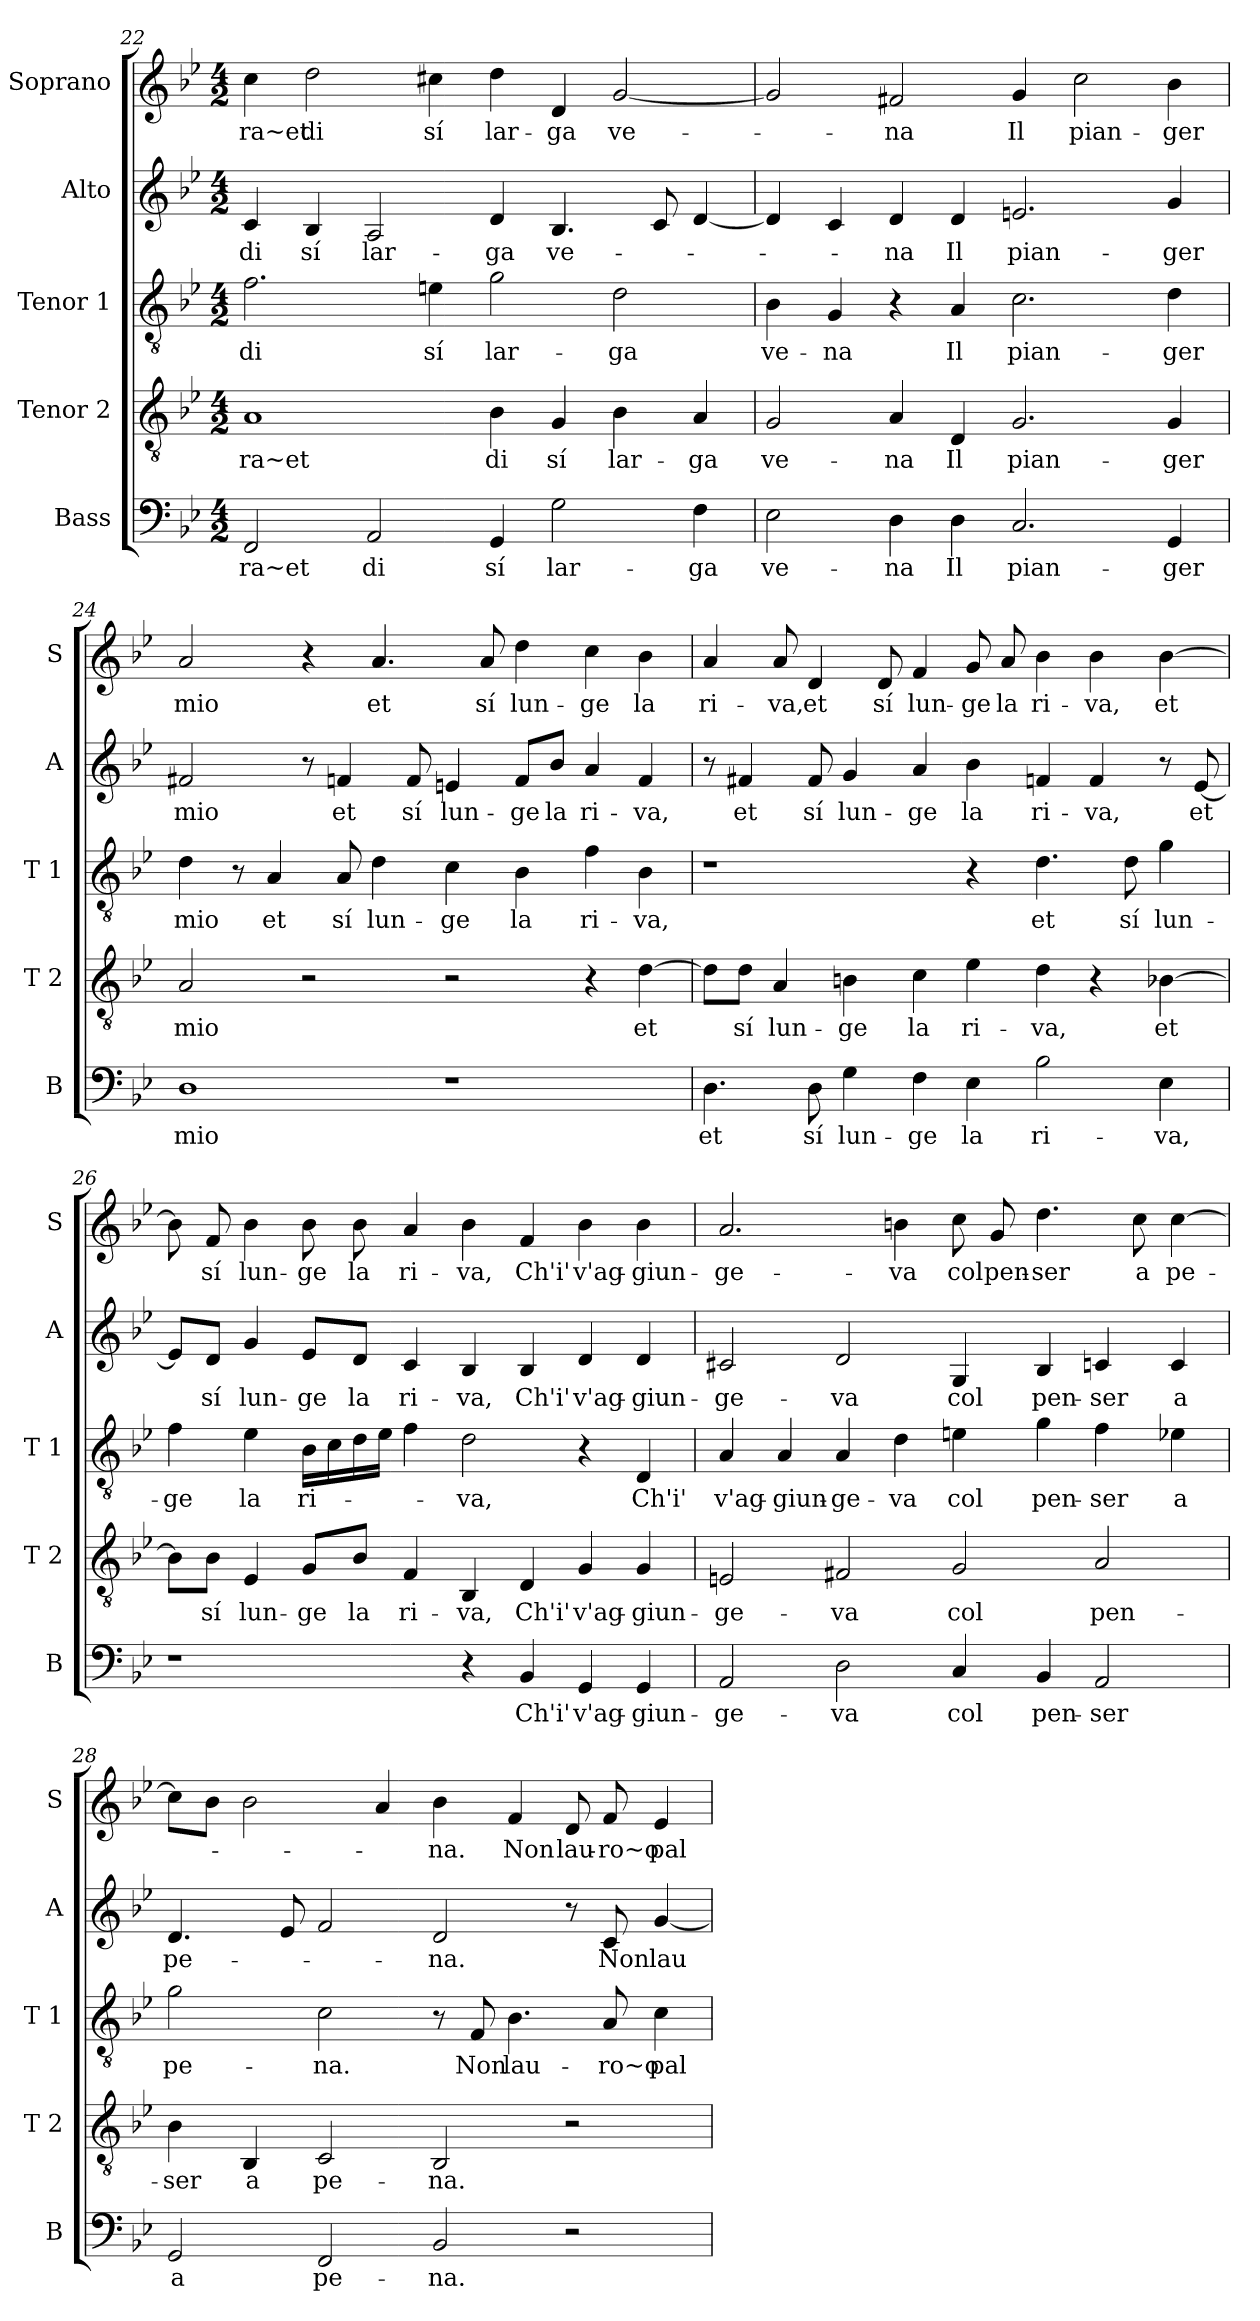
**kern	**text	**kern	**text	**kern	**text	**kern	**text	**kern	**text
*part5	*part5	*part4	*part4	*part3	*part3	*part2	*part2	*part1	*part1
*staff5	*staff5	*staff4	*staff4	*staff3	*staff3	*staff2	*staff2	*staff1	*staff1
*I"Bass	*	*I"Tenor 2	*	*I"Tenor 1	*	*I"Alto	*	*I"Soprano	*
*I'B	*	*I'T 2	*	*I'T 1	*	*I'A	*	*I'S	*
*clefF4	*	*clefGv2	*	*clefGv2	*	*clefG2	*	*clefG2	*
*k[b-e-]	*	*k[b-e-]	*	*k[b-e-]	*	*k[b-e-]	*	*k[b-e-]	*
*B-:	*	*B-:	*	*B-:	*	*B-:	*	*B-:	*
*M4/2	*	*M4/2	*	*M4/2	*	*M4/2	*	*M4/2	*
=22	=22	=22	=22	=22	=22	=22	=22	=22	=22
!	!LO:LY:b	!	!LO:LY:b	!	!LO:LY:b	!	!LO:LY:b	!	!LO:LY:b
2FF/	-ra~et	1A	-ra~et	2.f\	di	4c/	di	4cc\	-ra~et
!	!	!	!	!	!	!	!LO:LY:b	!	!LO:LY:b
.	.	.	.	.	.	4B-/	sí	2dd\	di
!	!LO:LY:b	!	!	!	!	!	!LO:LY:b	!	!
2AA/	di	.	.	.	.	2A/	lar-	.	.
!	!	!	!	!	!LO:LY:b	!	!	!	!LO:LY:b
.	.	.	.	4en\	sí	.	.	4cc#X\	sí
!	!LO:LY:b	!	!LO:LY:b	!	!LO:LY:b	!	!LO:LY:b	!	!LO:LY:b
4GG/	sí	4B-\	di	2g\	lar-	4d/	-ga	4dd\	lar-
!	!LO:LY:b	!	!LO:LY:b	!	!	!	!LO:LY:b	!	!LO:LY:b
2G\	lar-	4G/	sí	.	.	4.B-/	ve-	4d/	-ga
!	!	!	!LO:LY:b	!	!LO:LY:b	!	!	!	!LO:LY:b
.	.	4B-\	lar-	2d\	-ga	.	.	[2g/	ve-
.	.	.	.	.	.	8c/	.	.	.
!	!LO:LY:b	!	!LO:LY:b	!	!	!	!	!	!
4F\	-ga	4A/	-ga	.	.	[4d/	.	.	.
=23	=23	=23	=23	=23	=23	=23	=23	=23	=23
!	!LO:LY:b	!	!LO:LY:b	!	!LO:LY:b	!	!	!	!
2E-\	ve-	2G/	ve-	4B-\	ve-	4d/]	.	2g/]	.
!	!	!	!	!	!LO:LY:b	!	!	!	!
.	.	.	.	4G/	-na	4c/	.	.	.
!	!LO:LY:b	!	!LO:LY:b	!	!	!	!LO:LY:b	!	!LO:LY:b
4D\	-na	4A/	-na	4r	.	4d/	-na	2f#X/	-na
!	!LO:LY:b	!	!LO:LY:b	!	!LO:LY:b	!	!LO:LY:b	!	!
4D\	Il	4D/	Il	4A/	Il	4d/	Il	.	.
!	!LO:LY:b	!	!LO:LY:b	!	!LO:LY:b	!	!LO:LY:b	!	!LO:LY:b
2.C/	pian-	2.G/	pian-	2.c\	pian-	2.en/	pian-	4g/	Il
!	!	!	!	!	!	!	!	!	!LO:LY:b
.	.	.	.	.	.	.	.	2cc\	pian-
!	!LO:LY:b	!	!LO:LY:b	!	!LO:LY:b	!	!LO:LY:b	!	!LO:LY:b
4GG/	-ger	4G/	-ger	4d\	-ger	4g/	-ger	4b-\	-ger
!!LO:LB:g=z
=24	=24	=24	=24	=24	=24	=24	=24	=24	=24
!	!LO:LY:b	!	!LO:LY:b	!	!LO:LY:b	!	!LO:LY:b	!	!LO:LY:b
1D	mio	2A/	mio	4d\	mio	2f#X/	mio	2a/	mio
.	.	.	.	8r	.	.	.	.	.
!	!	!	!	!	!LO:LY:b	!	!	!	!
.	.	.	.	4A/	et	.	.	.	.
.	.	2r	.	.	.	8r	.	4r	.
!	!	!	!	!	!LO:LY:b	!	!LO:LY:b	!	!
.	.	.	.	8A/	sí	4fn/	et	.	.
!	!	!	!	!	!LO:LY:b	!	!	!	!LO:LY:b
.	.	.	.	4d\	lun-	.	.	4.a/	et
!	!	!	!	!	!	!	!LO:LY:b	!	!
.	.	.	.	.	.	8f/	sí	.	.
!	!	!	!	!	!LO:LY:b	!	!LO:LY:b	!	!
1r	.	2r	.	4c\	-ge	4en/	lun-	.	.
!	!	!	!	!	!	!	!	!	!LO:LY:b
.	.	.	.	.	.	.	.	8a/	sí
!	!	!	!	!	!LO:LY:b	!	!LO:LY:b	!	!LO:LY:b
.	.	.	.	4B-\	la	8f/L	-ge	4dd\	lun-
!	!	!	!	!	!	!	!LO:LY:b	!	!
.	.	.	.	.	.	8b-/J	la	.	.
!	!	!	!	!	!LO:LY:b	!	!LO:LY:b	!	!LO:LY:b
.	.	4r	.	4f\	ri-	4a/	ri-	4cc\	-ge
!	!	!	!LO:LY:b	!	!LO:LY:b	!	!LO:LY:b	!	!LO:LY:b
.	.	[4d\	et	4B-\	-va,	4f/	-va,	4b-\	la
=25	=25	=25	=25	=25	=25	=25	=25	=25	=25
!	!LO:LY:b	!	!	!	!	!	!	!	!LO:LY:b
4.D\	et	8d\L]	.	1r	.	8r	.	4a/	ri-
!	!	!	!LO:LY:b	!	!	!	!LO:LY:b	!	!
.	.	8d\J	sí	.	.	4f#X/	et	.	.
!	!	!	!LO:LY:b	!	!	!	!	!	!LO:LY:b
.	.	4A/	lun-	.	.	.	.	8a/	-va,
!	!LO:LY:b	!	!	!	!	!	!LO:LY:b	!	!LO:LY:b
8D\	sí	.	.	.	.	8f#/	sí	4d/	et
!	!LO:LY:b	!	!LO:LY:b	!	!	!	!LO:LY:b	!	!
4G\	lun-	4Bn\	-ge	.	.	4g/	lun-	.	.
!	!	!	!	!	!	!	!	!	!LO:LY:b
.	.	.	.	.	.	.	.	8d/	sí
!	!LO:LY:b	!	!LO:LY:b	!	!	!	!LO:LY:b	!	!LO:LY:b
4F\	-ge	4c\	la	.	.	4a/	-ge	4f/	lun-
!	!LO:LY:b	!	!LO:LY:b	!	!	!	!LO:LY:b	!	!LO:LY:b
4E-\	la	4e-\	ri-	4r	.	4b-\	la	8g/	-ge
!	!	!	!	!	!	!	!	!	!LO:LY:b
.	.	.	.	.	.	.	.	8a/	la
!	!LO:LY:b	!	!LO:LY:b	!	!LO:LY:b	!	!LO:LY:b	!	!LO:LY:b
2B-\	ri-	4d\	-va,	4.d\	et	4fn/	ri-	4b-\	ri-
!	!	!	!	!	!	!	!LO:LY:b	!	!LO:LY:b
.	.	4r	.	.	.	4f/	-va,	4b-\	-va,
!	!	!	!	!	!LO:LY:b	!	!	!	!
.	.	.	.	8d\	sí	.	.	.	.
!	!LO:LY:b	!	!LO:LY:b	!	!LO:LY:b	!	!	!	!LO:LY:b
4E-\	-va,	[4B-X\	et	4g\	lun-	8r	.	[4b-\	et
!	!	!	!	!	!	!	!LO:LY:b	!	!
.	.	.	.	.	.	[8e-/	et	.	.
!!LO:PB:g=z
=26	=26	=26	=26	=26	=26	=26	=26	=26	=26
!	!	!	!	!	!LO:LY:b	!	!	!	!
1r	.	8B-\L]	.	4f\	-ge	8e-/L]	.	8b-\]	.
!	!	!	!LO:LY:b	!	!	!	!LO:LY:b	!	!LO:LY:b
.	.	8B-\J	sí	.	.	8d/J	sí	8f/	sí
!	!	!	!LO:LY:b	!	!LO:LY:b	!	!LO:LY:b	!	!LO:LY:b
.	.	4E-/	lun-	4e-\	la	4g/	lun-	4b-\	lun-
!	!	!	!LO:LY:b	!	!LO:LY:b	!	!LO:LY:b	!	!LO:LY:b
.	.	8G/L	-ge	16B-\LL	ri-	8e-/L	-ge	8b-\	-ge
.	.	.	.	16c\	.	.	.	.	.
!	!	!	!LO:LY:b	!	!	!	!LO:LY:b	!	!LO:LY:b
.	.	8B-/J	la	16d\	.	8d/J	la	8b-\	la
.	.	.	.	16e-\JJ	.	.	.	.	.
!	!	!	!LO:LY:b	!	!	!	!LO:LY:b	!	!LO:LY:b
.	.	4F/	ri-	4f\	.	4c/	ri-	4a/	ri-
!	!	!	!LO:LY:b	!	!LO:LY:b	!	!LO:LY:b	!	!LO:LY:b
4r	.	4BB-/	-va,	2d\	-va,	4B-/	-va,	4b-\	-va,
!	!LO:LY:b	!	!LO:LY:b	!	!	!	!LO:LY:b	!	!LO:LY:b
4BB-/	Ch'i'	4D/	Ch'i'	.	.	4B-/	Ch'i'	4f/	Ch'i'
!	!LO:LY:b	!	!LO:LY:b	!	!	!	!LO:LY:b	!	!LO:LY:b
4GG/	v'ag-	4G/	v'ag-	4r	.	4d/	v'ag-	4b-\	v'ag-
!	!LO:LY:b	!	!LO:LY:b	!	!LO:LY:b	!	!LO:LY:b	!	!LO:LY:b
4GG/	-giun-	4G/	-giun-	4D/	Ch'i'	4d/	-giun-	4b-\	-giun-
=27	=27	=27	=27	=27	=27	=27	=27	=27	=27
!	!LO:LY:b	!	!LO:LY:b	!	!LO:LY:b	!	!LO:LY:b	!	!LO:LY:b
2AA/	-ge-	2En/	-ge-	4A/	v'ag-	2c#X/	-ge-	2.a/	-ge-
!	!	!	!	!	!LO:LY:b	!	!	!	!
.	.	.	.	4A/	-giun-	.	.	.	.
!	!LO:LY:b	!	!LO:LY:b	!	!LO:LY:b	!	!LO:LY:b	!	!
2D\	-va	2F#X/	-va	4A/	-ge-	2d/	-va	.	.
!	!	!	!	!	!LO:LY:b	!	!	!	!LO:LY:b
.	.	.	.	4d\	-va	.	.	4bn\	-va
!	!LO:LY:b	!	!LO:LY:b	!	!LO:LY:b	!	!LO:LY:b	!	!LO:LY:b
4C/	col	2G/	col	4en\	col	4G/	col	8cc\	col
!	!	!	!	!	!	!	!	!	!LO:LY:b
.	.	.	.	.	.	.	.	8g/	pen-
!	!LO:LY:b	!	!	!	!LO:LY:b	!	!LO:LY:b	!	!LO:LY:b
4BB-/	pen-	.	.	4g\	pen-	4B-/	pen-	4.dd\	-ser
!	!LO:LY:b	!	!LO:LY:b	!	!LO:LY:b	!	!LO:LY:b	!	!
2AA/	-ser	2A/	pen-	4f\	-ser	4cn/	-ser	.	.
!	!	!	!	!	!	!	!	!	!LO:LY:b
.	.	.	.	.	.	.	.	8cc\	a
!	!	!	!	!	!LO:LY:b	!	!LO:LY:b	!	!LO:LY:b
.	.	.	.	4e-X\	a	4c/	a	[4cc\	pe-
!!LO:LB:g=z
=28	=28	=28	=28	=28	=28	=28	=28	=28	=28
!	!LO:LY:b	!	!LO:LY:b	!	!LO:LY:b	!	!LO:LY:b	!	!
2GG/	a	4B-\	-ser	2g\	pe-	4.d/	pe-	8cc\L]	.
.	.	.	.	.	.	.	.	8b-\J	.
!	!	!	!LO:LY:b	!	!	!	!	!	!
.	.	4BB-/	a	.	.	.	.	2b-\	.
.	.	.	.	.	.	8e-/	.	.	.
!	!LO:LY:b	!	!LO:LY:b	!	!LO:LY:b	!	!	!	!
2FF/	pe-	2C/	pe-	2c\	-na.	2f/	.	.	.
.	.	.	.	.	.	.	.	4a/	.
!	!LO:LY:b	!	!LO:LY:b	!	!	!	!LO:LY:b	!	!LO:LY:b
2BB-/	-na.	2BB-/	-na.	8r	.	2d/	-na.	4b-\	-na.
!	!	!	!	!	!LO:LY:b	!	!	!	!
.	.	.	.	8F/	Non	.	.	.	.
!	!	!	!	!	!LO:LY:b	!	!	!	!LO:LY:b
.	.	.	.	4.B-\	lau-	.	.	4f/	Non
!	!	!	!	!	!	!	!	!	!LO:LY:b
2r	.	2r	.	.	.	8r	.	8d/	lau-
!	!	!	!	!	!LO:LY:b	!	!LO:LY:b	!	!LO:LY:b
.	.	.	.	8A/	-ro~o	8c/	Non	8f/	-ro~o
!	!	!	!	!	!LO:LY:b	!	!LO:LY:b	!	!LO:LY:b
.	.	.	.	4c\	pal-	[4g/	lau-	4e-/	pal-
=	=	=	=	=	=	=	=	=	=
*-	*-	*-	*-	*-	*-	*-	*-	*-	*-
